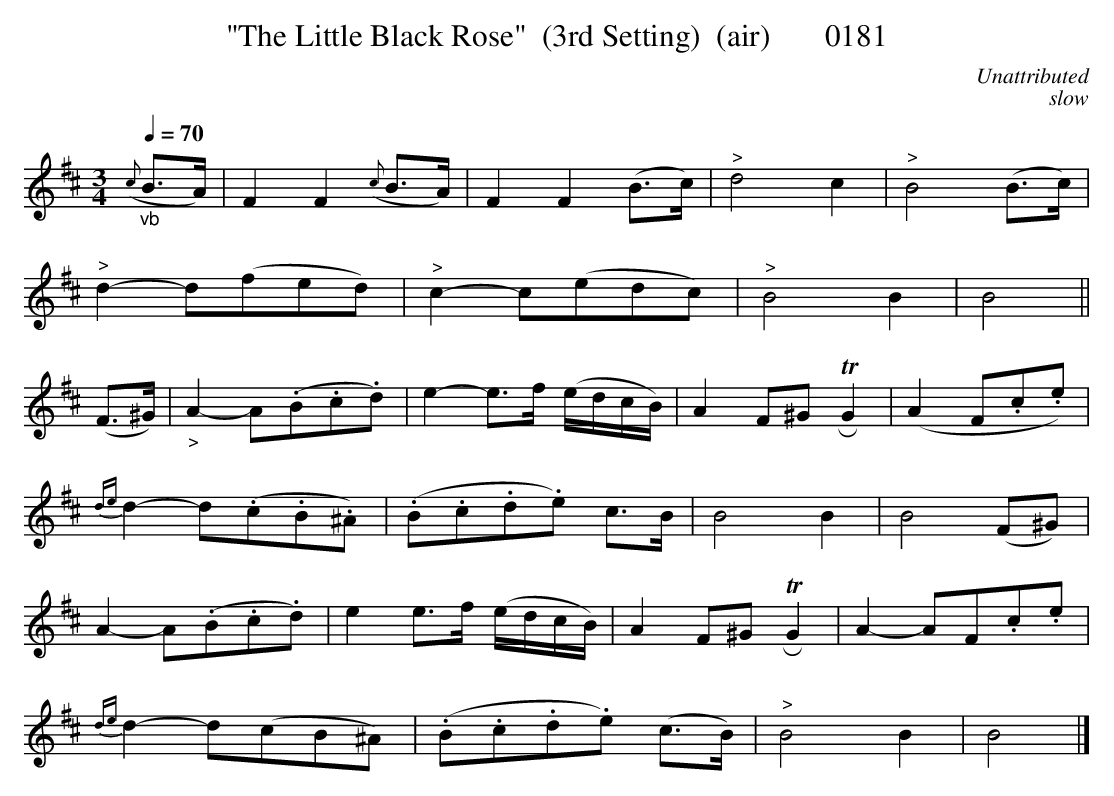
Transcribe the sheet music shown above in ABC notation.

X:1
T:"The Little Black Rose"  (3rd Setting)  (air)       0181
C:Unattributed
C:slow
Q:1/4=70
M:3/4
L:1/8
K:D
"_vb"({c}B3/2A/2)|F2F2({c}B3/2A/2)|F2F2(B3/2c/2)|"^>"d4c2|"^>"B4(B3/2c/2)|
"^>"d2-d(fed)|"^>"c2-c(edc)|"^>"B4B2|B4||
(F3/2^G/2)|"_>"A2-A(.B.c.d)|e2-e3/2f/2 (e/2d/2c/2B/2)|A2F^G TRG2|(A2F.c.e)|
{de}d2-d(.c.B.^A)|(.B.c.d.e) c3/2B/2|B4B2|B4(F^G)|
A2-A(.B.c.d)|e2e3/2f/2 (e/2d/2c/2B/2)|A2F^G TRG2|A2-AF.c.e|
{de}d2-d(cB^A)|(.B.c.d.e) (c3/2B/2)|"^>"B4B2|B4|]
